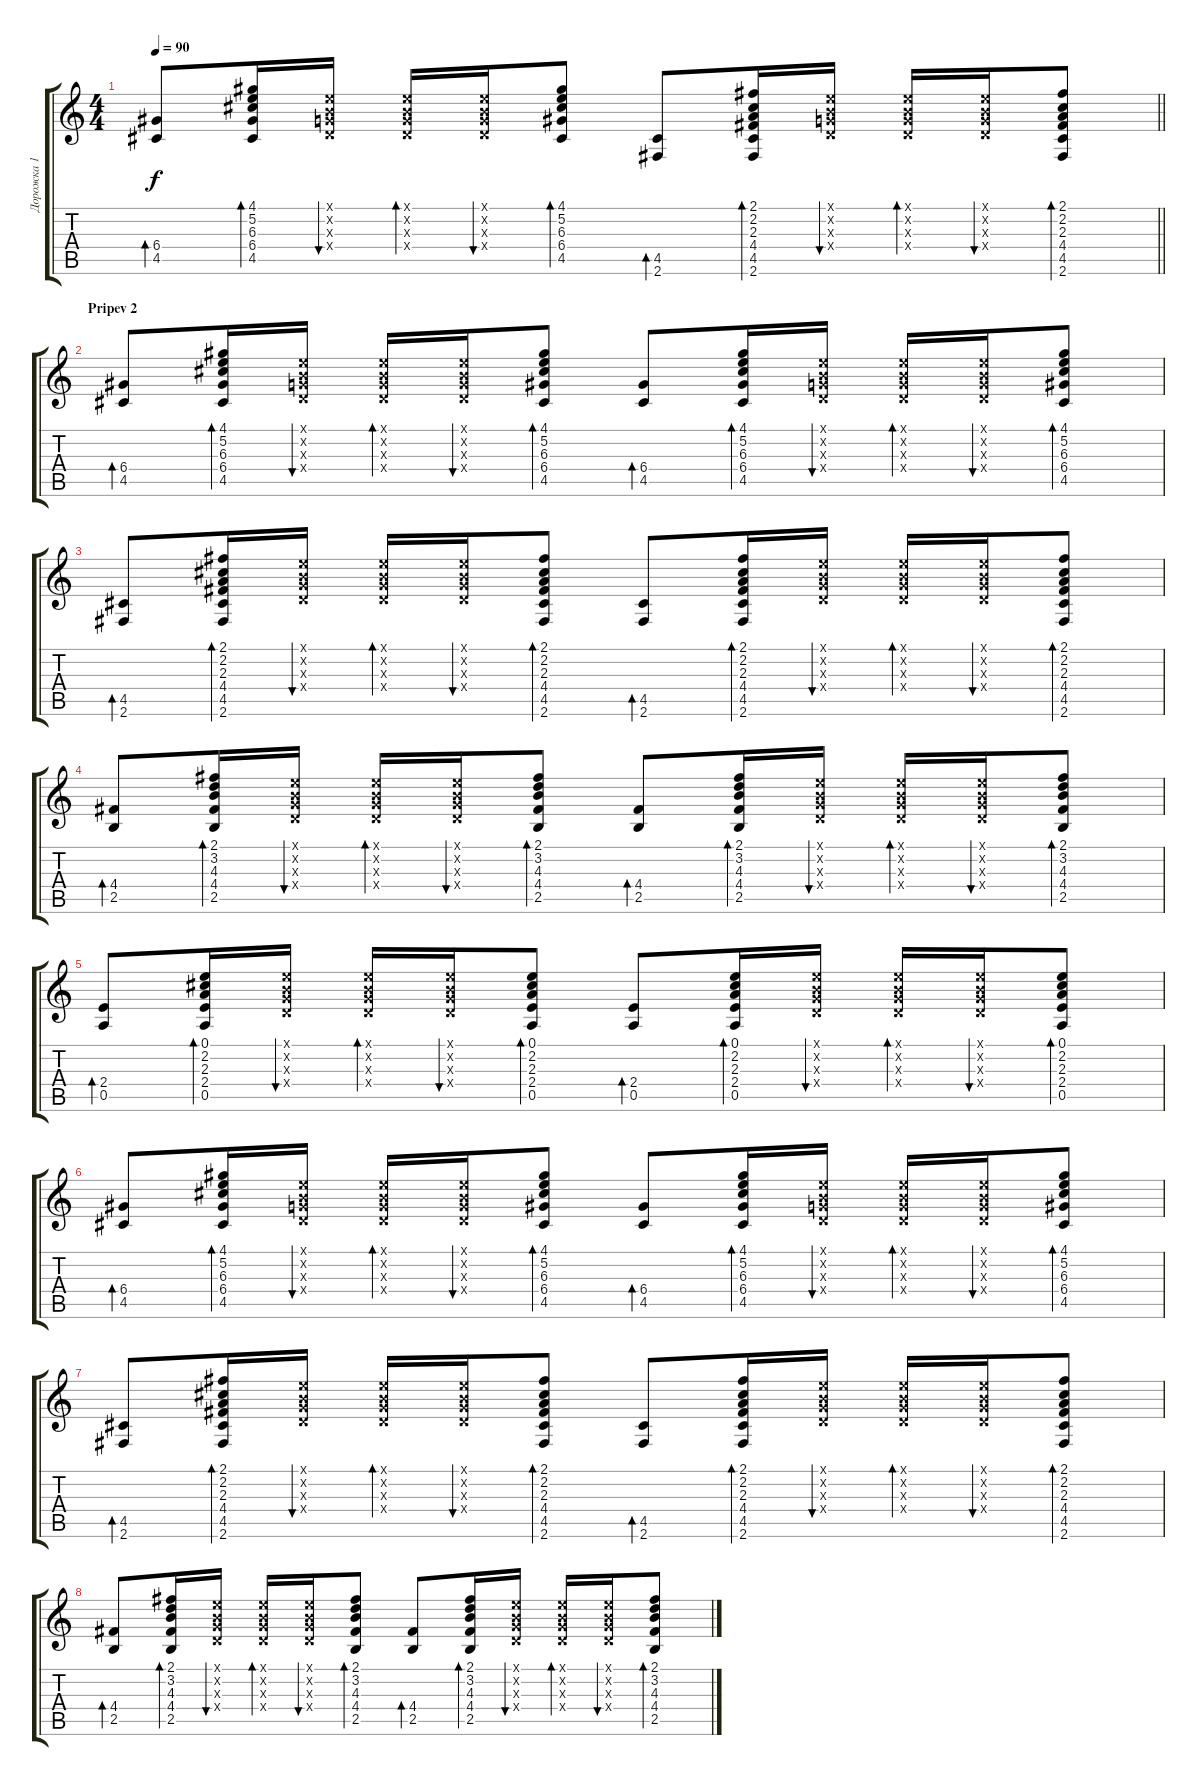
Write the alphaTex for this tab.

\track ("Дорожка 1" "Дорожка 1") {instrument acousticguitarsteel}
\staff {score tabs}
\tuning (E4 B3 G3 D3 A2 E2) {hide}
\ts (4 4)
\tempo 90
\clef g2
\barLineRight lightlight
\ks c
(6.4 4.5).8{bd 60 dy f} (4.1 5.2 6.3 6.4 4.5).16{bd 60} (0.1{x} 0.2{x} 0.3{x} 0.4{x}).16{bu 60} (0.1{x} 0.2{x} 0.3{x} 0.4{x}).16{bd 60} (0.1{x} 0.2{x} 0.3{x} 0.4{x}).16{bu 60} (4.1 5.2 6.3 6.4 4.5).8{bd 60} (4.5 2.6).8{bd 60} (2.1 2.2 2.3 4.4 4.5 2.6).16{bd 60} (0.1{x} 0.2{x} 0.3{x} 0.4{x}).16{bu 60} (0.1{x} 0.2{x} 0.3{x} 0.4{x}).16{bd 60} (0.1{x} 0.2{x} 0.3{x} 0.4{x}).16{bu 60} (2.1 2.2 2.3 4.4 4.5 2.6).8{bd 60} |
\section ("" "Pripev 2")
(6.4 4.5).8{bd 60} (4.1 5.2 6.3 6.4 4.5).16{bd 60} (0.1{x} 0.2{x} 0.3{x} 0.4{x}).16{bu 60} (0.1{x} 0.2{x} 0.3{x} 0.4{x}).16{bd 60} (0.1{x} 0.2{x} 0.3{x} 0.4{x}).16{bu 60} (4.1 5.2 6.3 6.4 4.5).8{bd 60} (6.4 4.5).8{bd 60} (4.1 5.2 6.3 6.4 4.5).16{bd 60} (0.1{x} 0.2{x} 0.3{x} 0.4{x}).16{bu 60} (0.1{x} 0.2{x} 0.3{x} 0.4{x}).16{bd 60} (0.1{x} 0.2{x} 0.3{x} 0.4{x}).16{bu 60} (4.1 5.2 6.3 6.4 4.5).8{bd 60} |
(4.5 2.6).8{bd 60} (2.1 2.2 2.3 4.4 4.5 2.6).16{bd 60} (0.1{x} 0.2{x} 0.3{x} 0.4{x}).16{bu 60} (0.1{x} 0.2{x} 0.3{x} 0.4{x}).16{bd 60} (0.1{x} 0.2{x} 0.3{x} 0.4{x}).16{bu 60} (2.1 2.2 2.3 4.4 4.5 2.6).8{bd 60} (4.5 2.6).8{bd 60} (2.1 2.2 2.3 4.4 4.5 2.6).16{bd 60} (0.1{x} 0.2{x} 0.3{x} 0.4{x}).16{bu 60} (0.1{x} 0.2{x} 0.3{x} 0.4{x}).16{bd 60} (0.1{x} 0.2{x} 0.3{x} 0.4{x}).16{bu 60} (2.1 2.2 2.3 4.4 4.5 2.6).8{bd 60} |
(4.4 2.5).8{bd 60} (2.1 3.2 4.3 4.4 2.5).16{bd 60} (0.1{x} 0.2{x} 0.3{x} 0.4{x}).16{bu 60} (0.1{x} 0.2{x} 0.3{x} 0.4{x}).16{bd 60} (0.1{x} 0.2{x} 0.3{x} 0.4{x}).16{bu 60} (2.1 3.2 4.3 4.4 2.5).8{bd 60} (4.4 2.5).8{bd 60} (2.1 3.2 4.3 4.4 2.5).16{bd 60} (0.1{x} 0.2{x} 0.3{x} 0.4{x}).16{bu 60} (0.1{x} 0.2{x} 0.3{x} 0.4{x}).16{bd 60} (0.1{x} 0.2{x} 0.3{x} 0.4{x}).16{bu 60} (2.1 3.2 4.3 4.4 2.5).8{bd 60} |
(2.4 0.5).8{bd 60} (0.1 2.2 2.3 2.4 0.5).16{bd 60} (0.1{x} 0.2{x} 0.3{x} 0.4{x}).16{bu 60} (0.1{x} 0.2{x} 0.3{x} 0.4{x}).16{bd 60} (0.1{x} 0.2{x} 0.3{x} 0.4{x}).16{bu 60} (0.1 2.2 2.3 2.4 0.5).8{bd 60} (2.4 0.5).8{bd 60} (0.1 2.2 2.3 2.4 0.5).16{bd 60} (0.1{x} 0.2{x} 0.3{x} 0.4{x}).16{bu 60} (0.1{x} 0.2{x} 0.3{x} 0.4{x}).16{bd 60} (0.1{x} 0.2{x} 0.3{x} 0.4{x}).16{bu 60} (0.1 2.2 2.3 2.4 0.5).8{bd 60} |
(6.4 4.5).8{bd 60} (4.1 5.2 6.3 6.4 4.5).16{bd 60} (0.1{x} 0.2{x} 0.3{x} 0.4{x}).16{bu 60} (0.1{x} 0.2{x} 0.3{x} 0.4{x}).16{bd 60} (0.1{x} 0.2{x} 0.3{x} 0.4{x}).16{bu 60} (4.1 5.2 6.3 6.4 4.5).8{bd 60} (6.4 4.5).8{bd 60} (4.1 5.2 6.3 6.4 4.5).16{bd 60} (0.1{x} 0.2{x} 0.3{x} 0.4{x}).16{bu 60} (0.1{x} 0.2{x} 0.3{x} 0.4{x}).16{bd 60} (0.1{x} 0.2{x} 0.3{x} 0.4{x}).16{bu 60} (4.1 5.2 6.3 6.4 4.5).8{bd 60} |
(4.5 2.6).8{bd 60} (2.1 2.2 2.3 4.4 4.5 2.6).16{bd 60} (0.1{x} 0.2{x} 0.3{x} 0.4{x}).16{bu 60} (0.1{x} 0.2{x} 0.3{x} 0.4{x}).16{bd 60} (0.1{x} 0.2{x} 0.3{x} 0.4{x}).16{bu 60} (2.1 2.2 2.3 4.4 4.5 2.6).8{bd 60} (4.5 2.6).8{bd 60} (2.1 2.2 2.3 4.4 4.5 2.6).16{bd 60} (0.1{x} 0.2{x} 0.3{x} 0.4{x}).16{bu 60} (0.1{x} 0.2{x} 0.3{x} 0.4{x}).16{bd 60} (0.1{x} 0.2{x} 0.3{x} 0.4{x}).16{bu 60} (2.1 2.2 2.3 4.4 4.5 2.6).8{bd 60} |
(4.4 2.5).8{bd 60} (2.1 3.2 4.3 4.4 2.5).16{bd 60} (0.1{x} 0.2{x} 0.3{x} 0.4{x}).16{bu 60} (0.1{x} 0.2{x} 0.3{x} 0.4{x}).16{bd 60} (0.1{x} 0.2{x} 0.3{x} 0.4{x}).16{bu 60} (2.1 3.2 4.3 4.4 2.5).8{bd 60} (4.4 2.5).8{bd 60} (2.1 3.2 4.3 4.4 2.5).16{bd 60} (0.1{x} 0.2{x} 0.3{x} 0.4{x}).16{bu 60} (0.1{x} 0.2{x} 0.3{x} 0.4{x}).16{bd 60} (0.1{x} 0.2{x} 0.3{x} 0.4{x}).16{bu 60} (2.1 3.2 4.3 4.4 2.5).8{bd 60}
